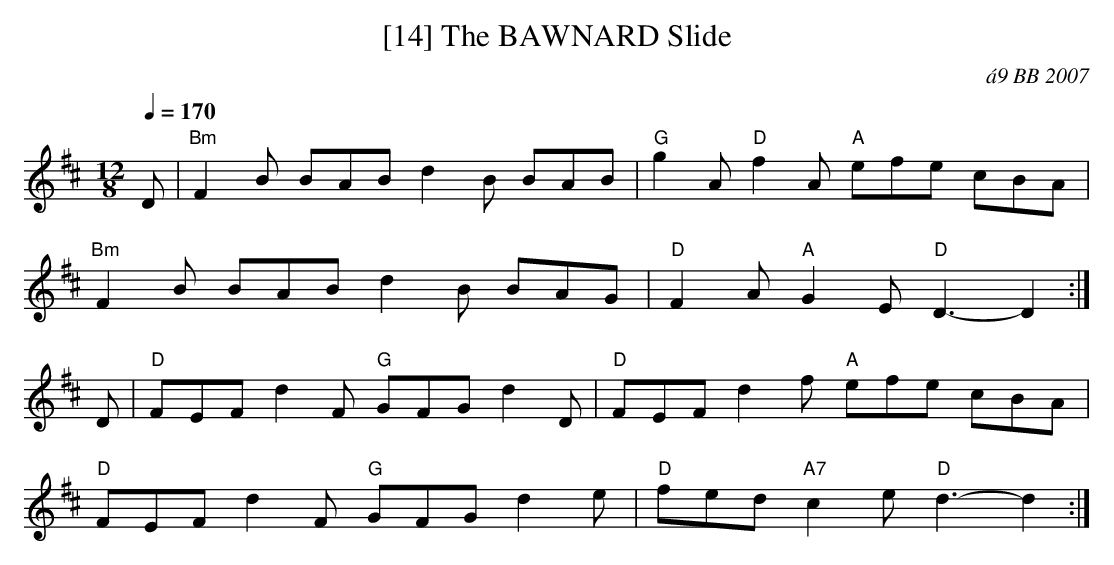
X:1
T:[14] The BAWNARD Slide
C:\'a9 BB 2007
L:1/8
M:12/8
Q:1/4=170
K:D
D|"Bm" F2B BAB d2B BAB|"G"g2A "D"f2A "A"efe cBA|
"Bm" F2B BAB d2B BAG|"D" F2A "A"G2E "D"D3-D2 :|
D|"D" FEF d2F "G"GFG d2D|"D" FEF d2f "A" efe cBA|
"D" FEF d2F "G"GFG d2e|"D"fed "A7"c2e "D"d3-d2 :|
